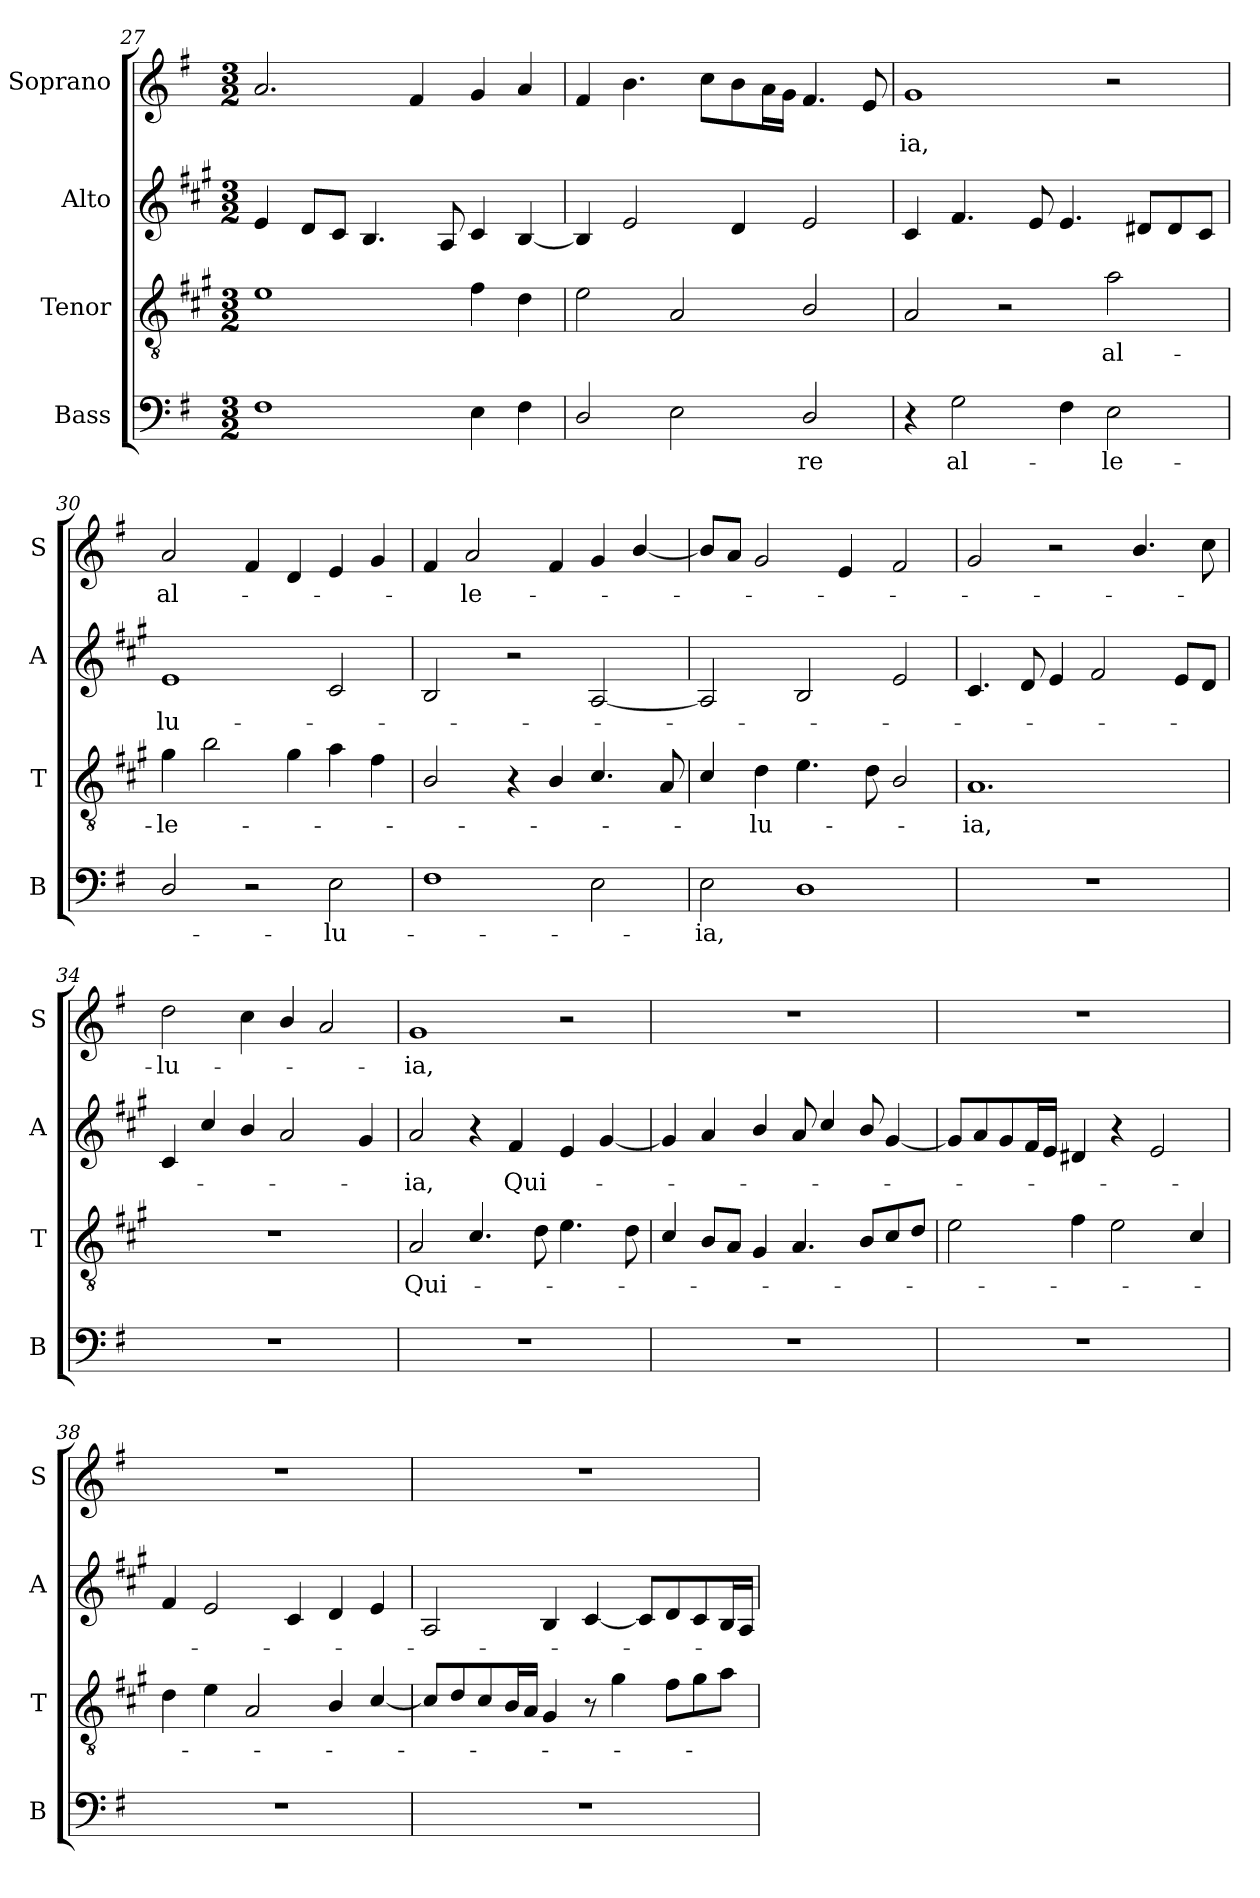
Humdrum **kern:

**kern	**text	**kern	**text	**kern	**text	**kern	**text
*part4	*part4	*part3	*part3	*part2	*part2	*part1	*part1
*staff4	*staff4	*staff3	*staff3	*staff2	*staff2	*staff1	*staff1
*I"Bass	*	*I"Tenor	*	*I"Alto	*	*I"Soprano	*
*I'B	*	*I'T	*	*I'A	*	*I'S	*
*clefF4	*	*clefGv2	*	*clefG2	*	*clefG2	*
*	*	*ITrd1c2	*	*ITrd1c2	*	*	*
*k[f#]	*	*k[f#]	*	*k[f#]	*	*k[f#]	*
*G:	*	*G:	*	*G:	*	*G:	*
*M3/2	*	*M3/2	*	*M3/2	*	*M3/2	*
=27	=27	=27	=27	=27	=27	=27	=27
1F#	.	1d	.	4d/	.	2.a/	.
.	.	.	.	8c/L	.	.	.
.	.	.	.	8B/J	.	.	.
.	.	.	.	4.A/	.	.	.
.	.	.	.	.	.	4f#/	.
.	.	.	.	8G/	.	.	.
4E\	.	4e\	.	4B/	.	4g/	.
4F#\	.	4c\	.	[<4A/	.	4a/	.
=28	=28	=28	=28	=28	=28	=28	=28
2D/	.	2d\	.	4A/]	.	4f#/	.
.	.	.	.	2d/	.	4.b\	.
2E\	.	2G/	.	.	.	.	.
.	.	.	.	.	.	8cc\L	.
.	.	.	.	4c/	.	8b\	.
.	.	.	.	.	.	16a\L	.
.	.	.	.	.	.	16g\JJ	.
2D/	-re	2A/	.	2d/	.	4.f#/	.
.	.	.	.	.	.	8e/	.
=29	=29	=29	=29	=29	=29	=29	=29
4r	.	2G/	.	4B/	.	1g	-ia,
2G\	al-	.	.	4.e/	.	.	.
.	.	2r	.	.	.	.	.
.	.	.	.	8d/	.	.	.
4F#\	.	.	.	4.d/	.	.	.
2E\	-le-	2g\	al-	.	.	2r	.
.	.	.	.	8c#X/L	.	.	.
.	.	.	.	8c#/	.	.	.
.	.	.	.	8B/J	.	.	.
=30	=30	=30	=30	=30	=30	=30	=30
2D/	.	4f#\	-le-	1d	-lu-	2a/	al-
.	.	2a\	.	.	.	.	.
2r	.	.	.	.	.	4f#/	.
.	.	4f#\	.	.	.	4d/	.
2E\	-lu-	4g\	.	2B/	.	4e/	.
.	.	4e\	.	.	.	4g/	.
!!LO:LB:g=z
=31	=31	=31	=31	=31	=31	=31	=31
1F#	.	2A/	.	2A/	.	4f#/	.
.	.	.	.	.	.	2a/	-le-
.	.	4r	.	2r	.	.	.
.	.	4A/	.	.	.	4f#/	.
2E\	.	4.B/	.	[<2G/	.	4g/	.
.	.	.	.	.	.	[4b/	.
.	.	8G/	.	.	.	.	.
=32	=32	=32	=32	=32	=32	=32	=32
2E\	-ia,	4B/	.	2G/]	.	8b/L]	.
.	.	.	.	.	.	8a/J	.
.	.	4c\	-lu-	.	.	2g/	.
1D	.	4.d\	.	2A/	.	.	.
.	.	.	.	.	.	4e/	.
.	.	8c\	.	.	.	.	.
.	.	2A/	.	2d/	.	2f#/	.
=33	=33	=33	=33	=33	=33	=33	=33
1.r	.	1.G	-ia,	4.B/	.	2g/	.
.	.	.	.	8c/	.	.	.
.	.	.	.	4d/	.	2r	.
.	.	.	.	2e/	.	.	.
.	.	.	.	.	.	4.b/	.
.	.	.	.	8d/L	.	.	.
.	.	.	.	8c/J	.	8cc\	.
=34	=34	=34	=34	=34	=34	=34	=34
1.r	.	1.r	.	4B/	.	2dd\	-lu-
.	.	.	.	4b/	.	.	.
.	.	.	.	4a/	.	4cc\	.
.	.	.	.	2g/	.	4b/	.
.	.	.	.	.	.	2a/	.
.	.	.	.	4f#/	.	.	.
=35	=35	=35	=35	=35	=35	=35	=35
1.r	.	2G/	Qui-	2g/	-ia,	1g	-ia,
.	.	4.B/	.	4r	.	.	.
.	.	.	.	4e/	Qui-	.	.
.	.	8c\	.	.	.	.	.
.	.	4.d\	.	4d/	.	2r	.
.	.	.	.	[<4f#/	.	.	.
.	.	8c\	.	.	.	.	.
!!LO:PB:g=z
=36	=36	=36	=36	=36	=36	=36	=36
1.r	.	4B/	.	4f#/]	.	1.r	.
.	.	8A/L	.	4g/	.	.	.
.	.	8G/J	.	.	.	.	.
.	.	4F#/	.	4a/	.	.	.
.	.	4.G/	.	8g/	.	.	.
.	.	.	.	4b/	.	.	.
.	.	8A/L	.	8a/	.	.	.
.	.	8B/	.	[4f#/	.	.	.
.	.	8c/J	.	.	.	.	.
=37	=37	=37	=37	=37	=37	=37	=37
1.r	.	2d\	.	8f#/L]	.	1.r	.
.	.	.	.	8g/	.	.	.
.	.	.	.	8f#/	.	.	.
.	.	.	.	16e/L	.	.	.
.	.	.	.	16d/JJ	.	.	.
.	.	4e\	.	4c#X/	.	.	.
.	.	2d\	.	4r	.	.	.
.	.	.	.	2d/	.	.	.
.	.	4B/	.	.	.	.	.
=38	=38	=38	=38	=38	=38	=38	=38
1.r	.	4c\	.	4e/	.	1.r	.
.	.	4d\	.	2d/	.	.	.
.	.	2G/	.	.	.	.	.
.	.	.	.	4B/	.	.	.
.	.	4A/	.	4c/	.	.	.
.	.	[4B/	.	4d/	.	.	.
=39	=39	=39	=39	=39	=39	=39	=39
1.r	.	8B/L]	.	2G/	.	1.r	.
.	.	8c/	.	.	.	.	.
.	.	8B/	.	.	.	.	.
.	.	16A/L	.	.	.	.	.
.	.	16G/JJ	.	.	.	.	.
.	.	4F#/	.	4A/	.	.	.
.	.	8r	.	[<4B/	.	.	.
.	.	4f#\	.	.	.	.	.
.	.	.	.	8B/L]	.	.	.
.	.	8e\L	.	8c/	.	.	.
.	.	8f#\	.	8B/	.	.	.
.	.	8g\J	.	16A/L	.	.	.
.	.	.	.	16G/JJ	.	.	.
=	=	=	=	=	=	=	=
*-	*-	*-	*-	*-	*-	*-	*-
